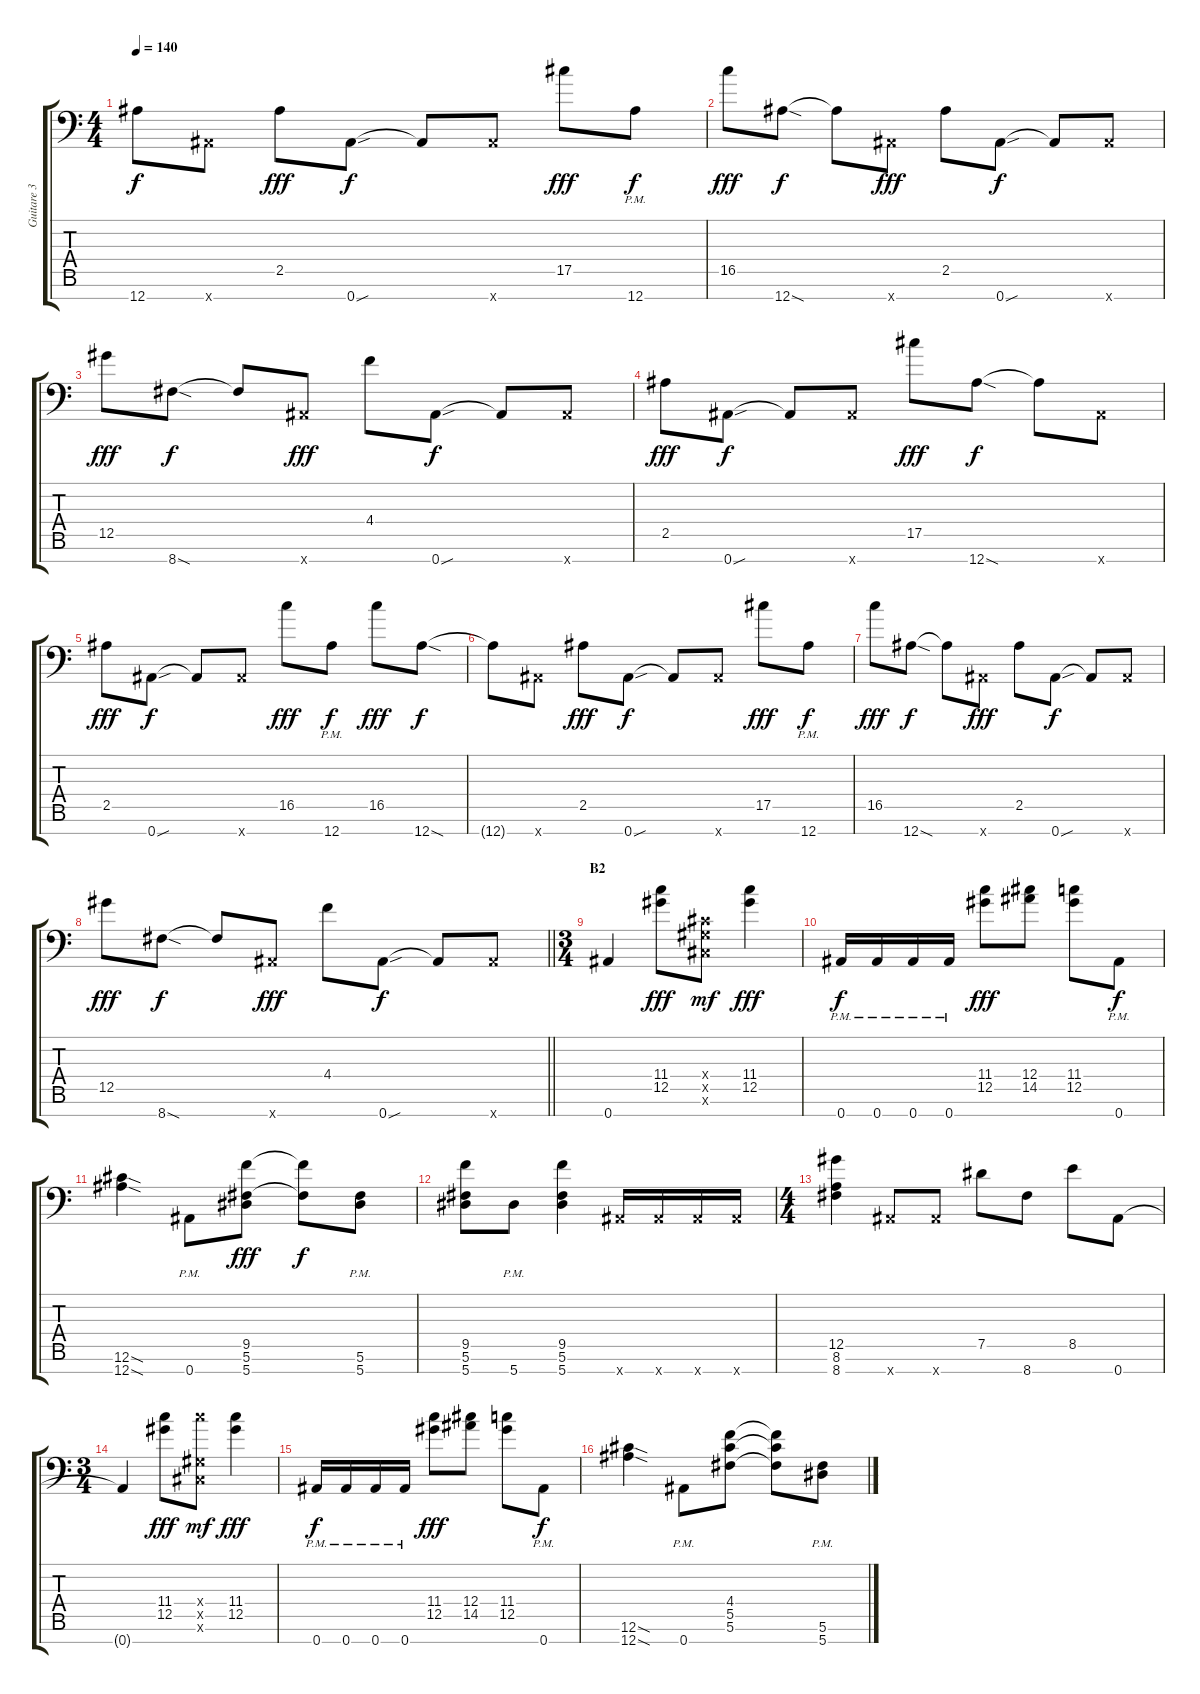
\track ("Guitare 3 (Jake)" "Guitare 3 ") {instrument distortionguitar}
\staff {score tabs}
\tuning (Eb4 Bb3 Gb3 Db3 Ab2 Db2 Bb1) {hide}
\ts (4 4)
\tempo 140
\clef f4
\ks c
12.7{t}.8{dy f} 0.7{x}.8 2.5.8{dy fff} 0.7{sou}.8{dy f} 0.7{t}.8 0.7{x}.8 17.5.8{dy fff} 12.7{pm}.8{dy f} |
16.5.8{dy fff} 12.7{sod}.8{dy f} 12.7{t}.8 0.7{x}.8{dy fff} 2.5.8 0.7{sou}.8{dy f} 0.7{t}.8 0.7{x}.8 |
12.5.8{dy fff} 8.7{sod}.8{dy f} 8.7{t}.8 0.7{x}.8{dy fff} 4.4.8 0.7{sou}.8{dy f} 0.7{t}.8 0.7{x}.8 |
2.5.8{dy fff} 0.7{sou}.8{dy f} 0.7{t}.8 0.7{x}.8 17.5.8{dy fff} 12.7{sod}.8{dy f} 12.7{t}.8 0.7{x}.8 |
2.5.8{dy fff} 0.7{sou}.8{dy f} 0.7{t}.8 0.7{x}.8 16.5.8{dy fff} 12.7{pm}.8{dy f} 16.5.8{dy fff} 12.7{sod}.8{dy f} |
12.7{t}.8 0.7{x}.8 2.5.8{dy fff} 0.7{sou}.8{dy f} 0.7{t}.8 0.7{x}.8 17.5.8{dy fff} 12.7{pm}.8{dy f} |
16.5.8{dy fff} 12.7{sod}.8{dy f} 12.7{t}.8 0.7{x}.8{dy fff} 2.5.8 0.7{sou}.8{dy f} 0.7{t}.8 0.7{x}.8 |
\barLineRight lightlight
12.5.8{dy fff} 8.7{sod}.8{dy f} 8.7{t}.8 0.7{x}.8{dy fff} 4.4.8 0.7{sou}.8{dy f} 0.7{t}.8 0.7{x}.8 |
\ts (3 4)
\section ("" "B2")
0.7.4{volume 11} (11.4 12.5).8{dy fff} (0.4{x} 0.5{x} 0.6{x}).8{dy mf} (11.4 12.5).4{dy fff} |
0.7{pm}.16{dy f} 0.7{pm}.16 0.7{pm}.16 0.7{pm}.16 (11.4 12.5).8{dy fff} (12.4 14.5).8 (11.4 12.5).8 0.7{pm}.8{dy f} |
(12.6{sod} 12.7{sod}).4 0.7{pm}.8 (9.5 5.6 5.7).8{dy fff} (9.5{t} 5.6{t}).8{dy f} (5.6{pm} 5.7{pm}).8 |
(9.5 5.6 5.7).8 5.7{pm}.8 (9.5 5.6 5.7).4 0.7{x}.16 0.7{x}.16 0.7{x}.16 0.7{x}.16 |
\ts (4 4)
(12.5 8.6 8.7).4 0.7{x}.8 0.7{x}.8 7.5.8 8.7.8 8.5.8 0.7.8 |
\ts (3 4)
0.7{t}.4 (11.4 12.5).8{dy fff} (11.4{x} 0.5{x} 0.6{x}).8{dy mf} (11.4 12.5).4{dy fff} |
0.7{pm}.16{dy f} 0.7{pm}.16 0.7{pm}.16 0.7{pm}.16 (11.4 12.5).8{dy fff} (12.4 14.5).8 (11.4 12.5).8 0.7{pm}.8{dy f} |
(12.6{sod} 12.7{sod}).4 0.7{pm}.8 (4.4 5.5 5.6).8 (4.4{t} 5.5{t} 5.6{t}).8 (5.6{pm} 5.7{pm}).8
